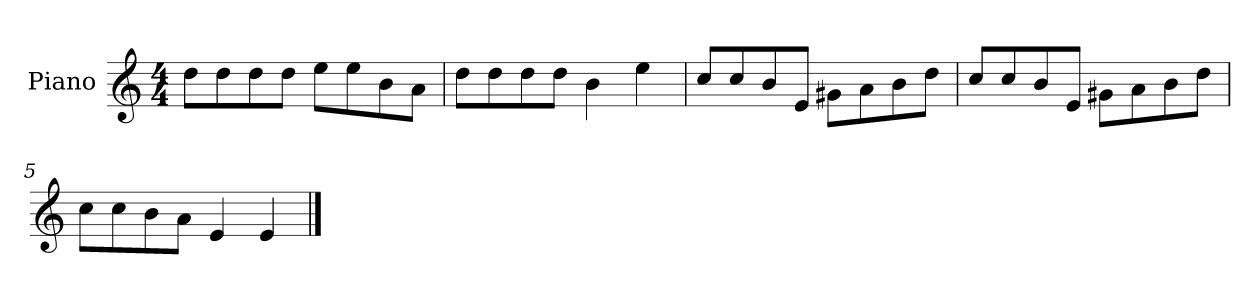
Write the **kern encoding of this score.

**kern
*part1
*staff1
*I"Piano
*I'P-no
*clefG2
*k[]
*M4/4
*MM90
=1
8dd\L
8dd\
8dd\
8dd\J
8ee\L
8ee\
8b\
8a\J
=2
8dd\L
8dd\
8dd\
8dd\J
4b\
4ee\
=3
8cc/L
8cc/
8b/
8e/J
8g#X\L
8a\
8b\
8dd\J
=4
8cc/L
8cc/
8b/
8e/J
8g#X\L
8a\
8b\
8dd\J
=5
8cc\L
8cc\
8b\
8a\J
4e/
4e/
==
*-
